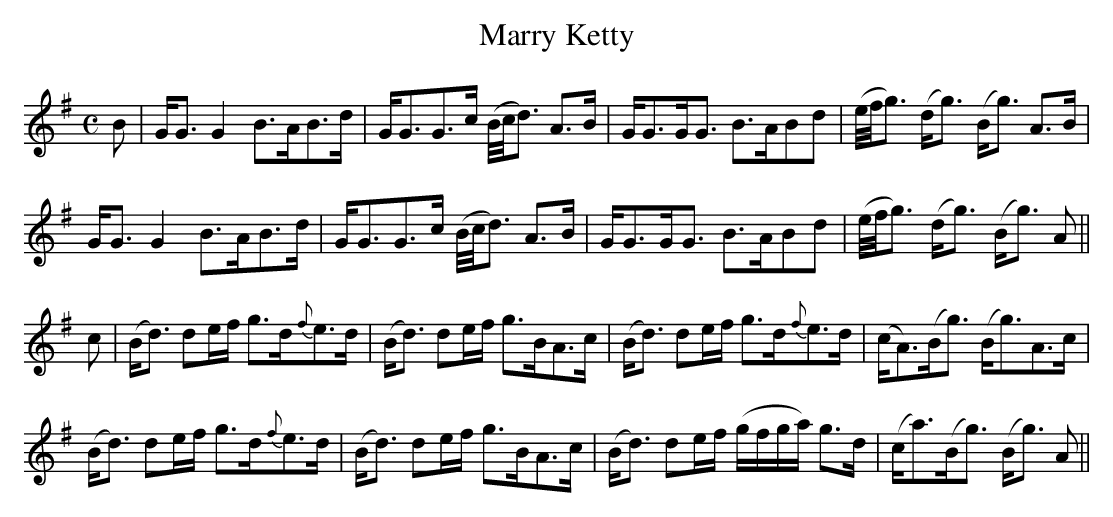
X:1
T:Marry Ketty
M:C
L:1/8
K:G
B | G<G G2 B>AB>d | G<GG>c (B/4c/2<d) A>B | G<GG<G B>ABd | (e/4f/2<g) (d<g) (B<g) A>B |
G<G G2 B>AB>d | G<GG>c (B/4c/2<d) A>B | G<GG<G B>ABd | (e/4f/2<g) (d<g) (B<g) A ||
c | (B<d) de/f/ g>d{f}e>d | (B<d) de/f/ g>BA>c | (B<d) de/f/ g>d{f}e>d | (c<A)(B<g) (B<g)A>c |
(B<d) de/f/ g>d{f}e>d | (B<d) de/f/ g>BA>c | (B<d) de/f/ (g/f/g/a/) g>d | (c<a)(B<g) (B<g) A ||
